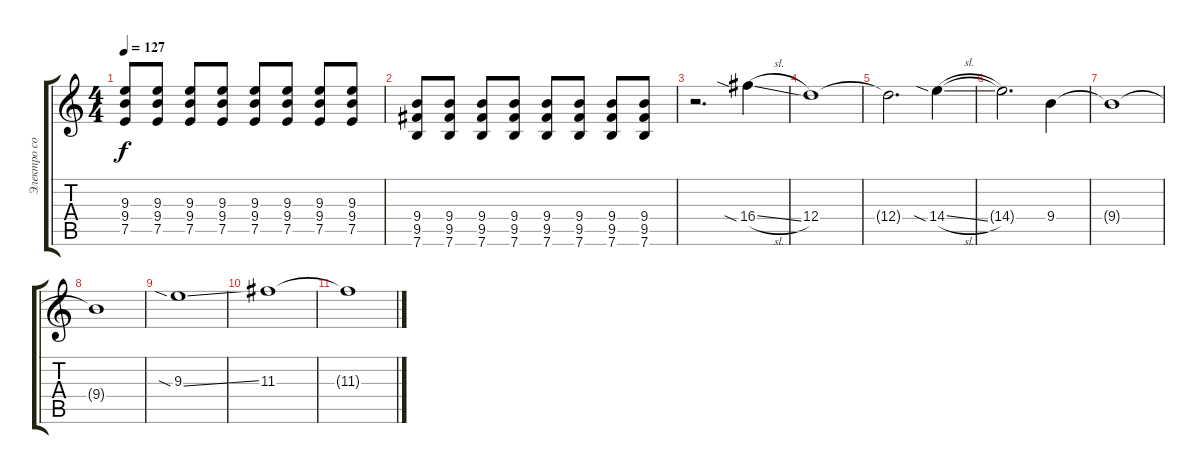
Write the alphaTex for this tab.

\track ("Электро соло" "Электро со") {instrument distortionguitar}
\staff {score tabs}
\tuning (E4 B3 G3 D3 A2 E2) {hide}
\ts (4 4)
\tempo 127
\clef g2
\ks c
(9.3 9.4 7.5).8{dy f} (9.3 9.4 7.5).8 (9.3 9.4 7.5).8 (9.3 9.4 7.5).8 (9.3 9.4 7.5).8 (9.3 9.4 7.5).8 (9.3 9.4 7.5).8 (9.3 9.4 7.5).8 |
(9.4 9.5 7.6).8 (9.4 9.5 7.6).8 (9.4 9.5 7.6).8 (9.4 9.5 7.6).8 (9.4 9.5 7.6).8 (9.4 9.5 7.6).8 (9.4 9.5 7.6).8 (9.4 9.5 7.6).8 |
r.2{d} 16.4{sia sl}.4 |
12.4.1 |
12.4{t}.2{d} 14.4{sia sl}.4 |
14.4{t}.2{d} 9.4.4 |
9.4{t}.1 |
9.4{t}.1 |
9.3{sia ss}.1 |
11.3.1 |
11.3{t}.1
